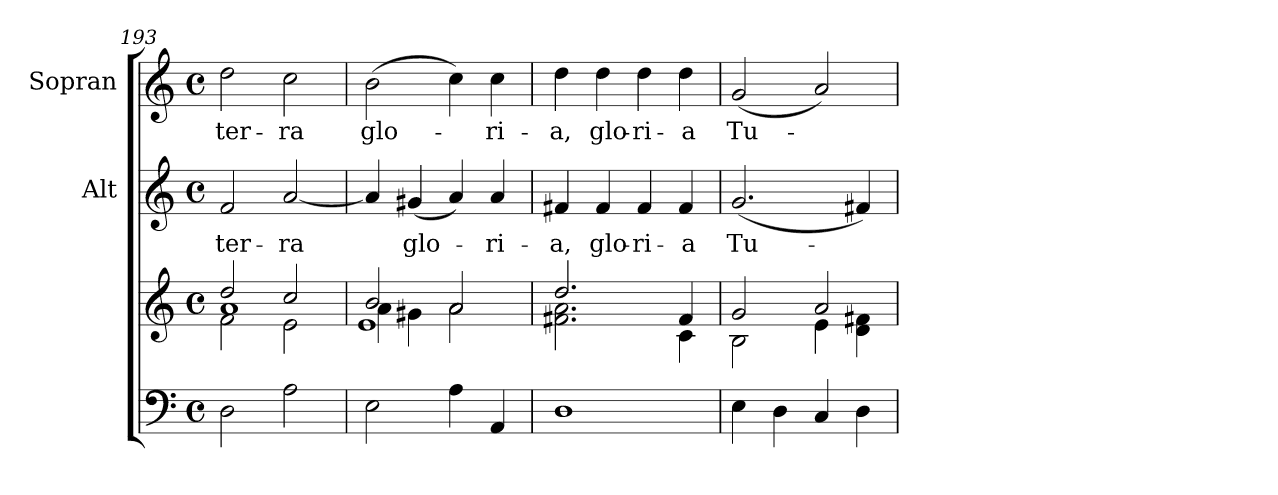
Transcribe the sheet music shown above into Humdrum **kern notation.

**kern	**kern	**kern	**text	**kern	**text
*part3	*part3	*part2	*part2	*part1	*part1
*staff4	*staff3	*staff2	*staff2	*staff1	*staff1
*	*	*I"Alt	*	*I"Sopran	*
*clefF4	*clefG2	*clefG2	*	*clefG2	*
*k[]	*k[]	*k[]	*	*k[]	*
*C:	*C:	*C:	*	*C:	*
*M4/4	*M4/4	*M4/4	*	*M4/4	*
*met(c)	*met(c)	*met(c)	*	*met(c)	*
=193	=193	=193	=193	=193	=193
*	*^	*	*	*	*
*	*	*^	*	*	*	*
!	!	!	!	!	!LO:LY:b	!	!LO:LY:b
2D\	2dd/	2f\	1a	2f/	ter-	2dd\	ter-
!	!	!	!	!	!LO:LY:b	!	!LO:LY:b
2A\	2cc/	2e\	.	[2a/	-ra	2cc\	-ra
=194	=194	=194	=194	=194	=194	=194	=194
!	!	!	!	!	!	!	!LO:LY:b
2E\	2b/	4a\	1e	4a/]	.	(>2b\	glo-
!	!	!	!	!	!LO:LY:b	!	!
.	.	4g#X\	.	(<4g#X/	glo-	.	.
4A\	2a/	2a\	.	4a/)	.	4cc\)	.
!	!	!	!	!	!LO:LY:b	!	!LO:LY:b
4AA/	.	.	.	4a/	-ri-	4cc\	-ri-
*	*	*v	*v	*	*	*	*
!!LO:LB:g=z
=195	=195	=195	=195	=195	=195	=195
!	!	!	!	!LO:LY:b	!	!LO:LY:b
1D	2.dd/	2.f#X\ 2.a\	4f#X/	-a,	4dd\	-a,
!	!	!	!	!LO:LY:b	!	!LO:LY:b
.	.	.	4f#/	glo-	4dd\	glo-
!	!	!	!	!LO:LY:b	!	!LO:LY:b
.	.	.	4f#/	-ri-	4dd\	-ri-
!	!	!	!	!LO:LY:b	!	!LO:LY:b
.	4f#/	4c\	4f#/	-a	4dd\	-a
=196	=196	=196	=196	=196	=196	=196
!	!	!	!	!LO:LY:b	!	!LO:LY:b
4E\	2g/	2B\	(<2.g/	Tu-	(<2g/	Tu-
4D\	.	.	.	.	.	.
4C/	2a/	4e\	.	.	2a/)	.
4D\	.	4d\ 4f#X\	4f#X/)	.	.	.
*	*v	*v	*	*	*	*
=	=	=	=	=	=
*-	*-	*-	*-	*-	*-
